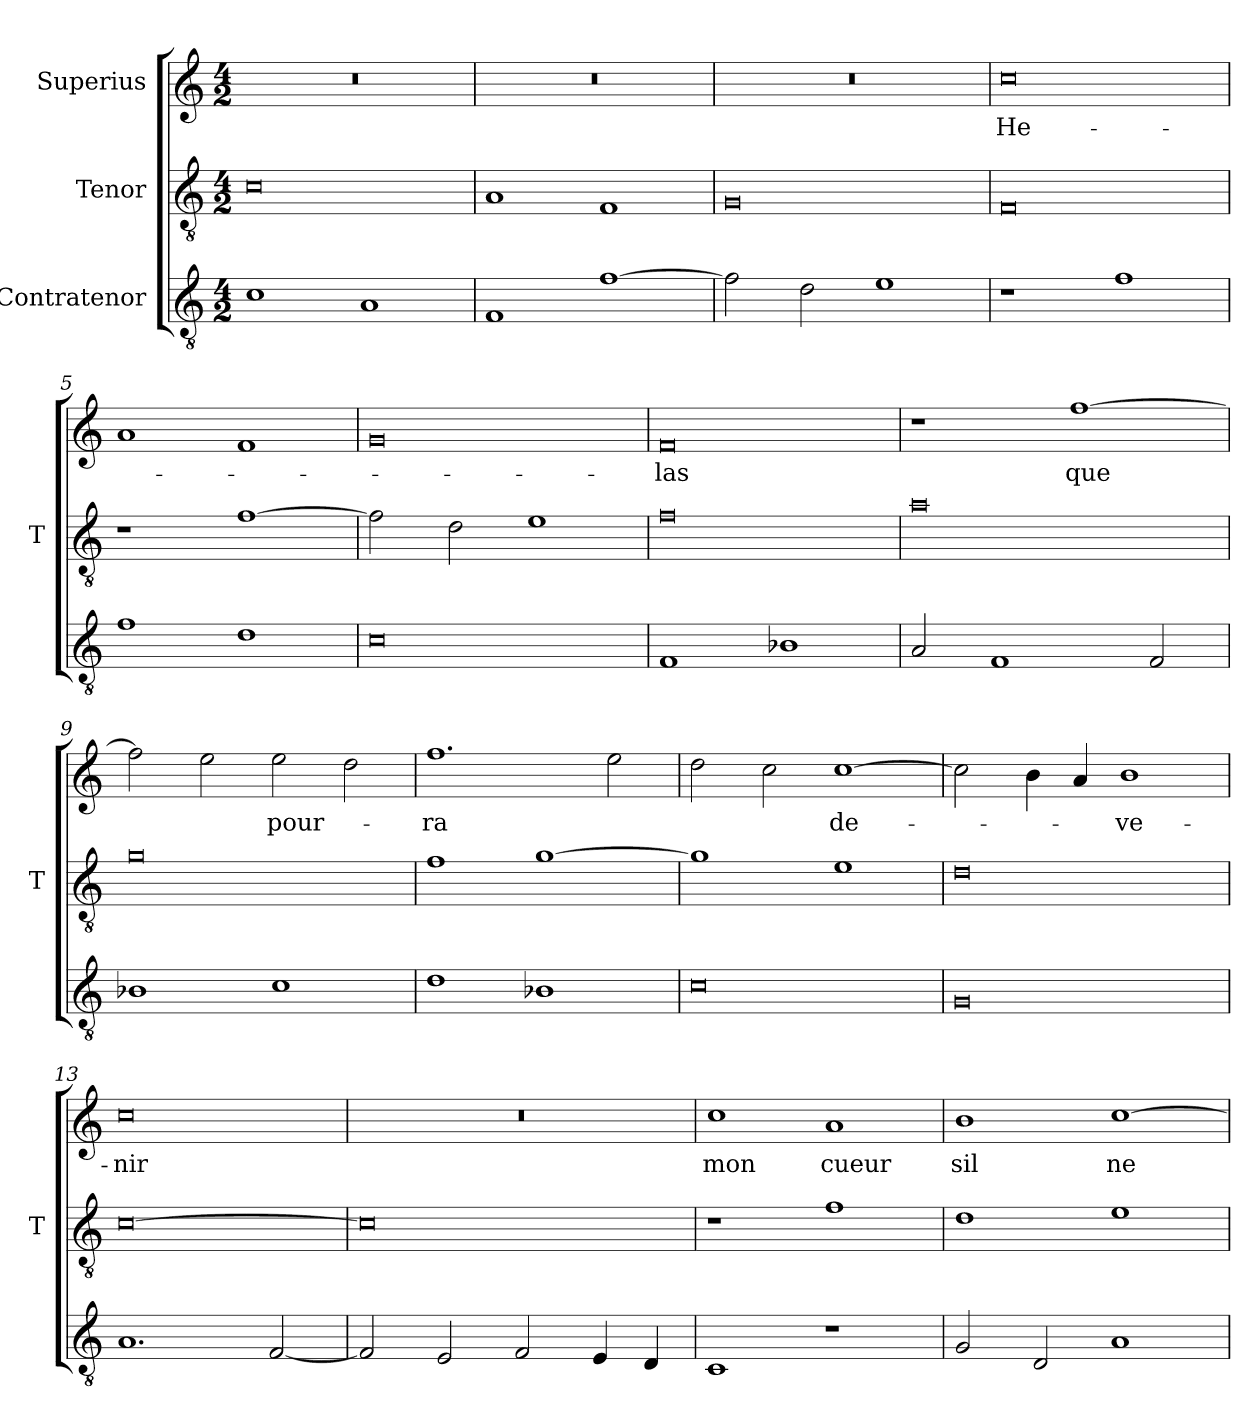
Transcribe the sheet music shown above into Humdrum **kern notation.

**kern	**kern	**kern	**text
*part3	*part2	*part1	*part1
*staff3	*staff2	*staff1	*staff1
*I"Contratenor	*I"Tenor	*I"Superius	*
*	*I'T	*	*
*clefGv2	*clefGv2	*clefG2	*
*M4/2	*M4/2	*M4/2	*
=1	=1	=1	=1
1c	0c	0r	.
1A	.	.	.
=2	=2	=2	=2
1F	1A	0r	.
[1f	1F	.	.
=3	=3	=3	=3
2f]	0G	0r	.
2d	.	.	.
1e	.	.	.
=4	=4	=4	=4
1r	0F	0cc	He-
1f	.	.	.
=5	=5	=5	=5
1f	1r	1a	.
1d	[1f	1f	.
=6	=6	=6	=6
0c	2f]	0g	.
.	2d	.	.
.	1e	.	.
=7	=7	=7	=7
1F	0f	0f	-las
1B-X	.	.	.
=8	=8	=8	=8
2A	0a	1r	.
1F	.	.	.
.	.	[1ff	-que
2F	.	.	.
=9	=9	=9	=9
1B-X	0g	2ff]	.
.	.	2ee	.
1c	.	2ee	pour-
.	.	2dd	.
=10	=10	=10	=10
1d	1f	1.ff	-ra
1B-X	[1g	.	.
.	.	2ee	.
=11	=11	=11	=11
0c	1g]	2dd	.
.	.	2cc	.
.	1e	[1cc	de-
=12	=12	=12	=12
0G	0d	2cc]	.
.	.	4b	.
.	.	4a	.
.	.	1b	-ve-
=13	=13	=13	=13
1.A	[0c	0cc	-nir
[2F	.	.	.
=14	=14	=14	=14
2F]	0c]	0r	.
2E	.	.	.
2F	.	.	.
4E	.	.	.
4D	.	.	.
=15	=15	=15	=15
1C	1r	1cc	-mon
1r	1f	1a	-cueur
=16	=16	=16	=16
2G	1d	1b	-sil
2D	.	.	.
1A	1e	[1cc	-ne
=	=	=	=
*-	*-	*-	*-
